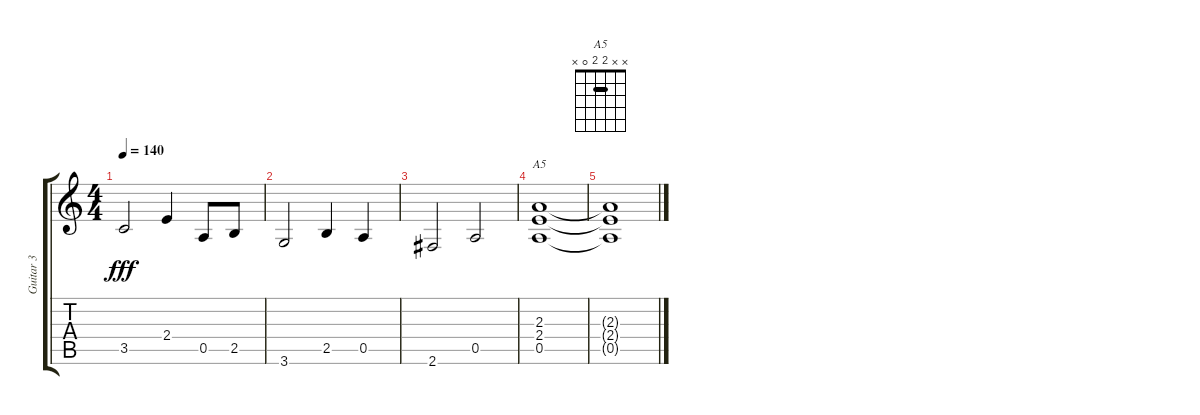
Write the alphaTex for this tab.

\track ("Guitar 3" "Guitar 3") {instrument distortionguitar}
\staff {score tabs}
\tuning (E4 B3 G3 D3 A2 E2) {hide}
\chord ("A5" x x 2 2 0 x) {barre 2}
\ts (4 4)
\tempo 140
\clef g2
\ks c
3.5.2{dy fff} 2.4.4 0.5.8 2.5.8 |
3.6.2 2.5.4 0.5.4 |
2.6.2 0.5.2 |
(2.3 2.4 0.5).1{ch "A5"} |
(2.3{t} 2.4{t} 0.5{t}).1
